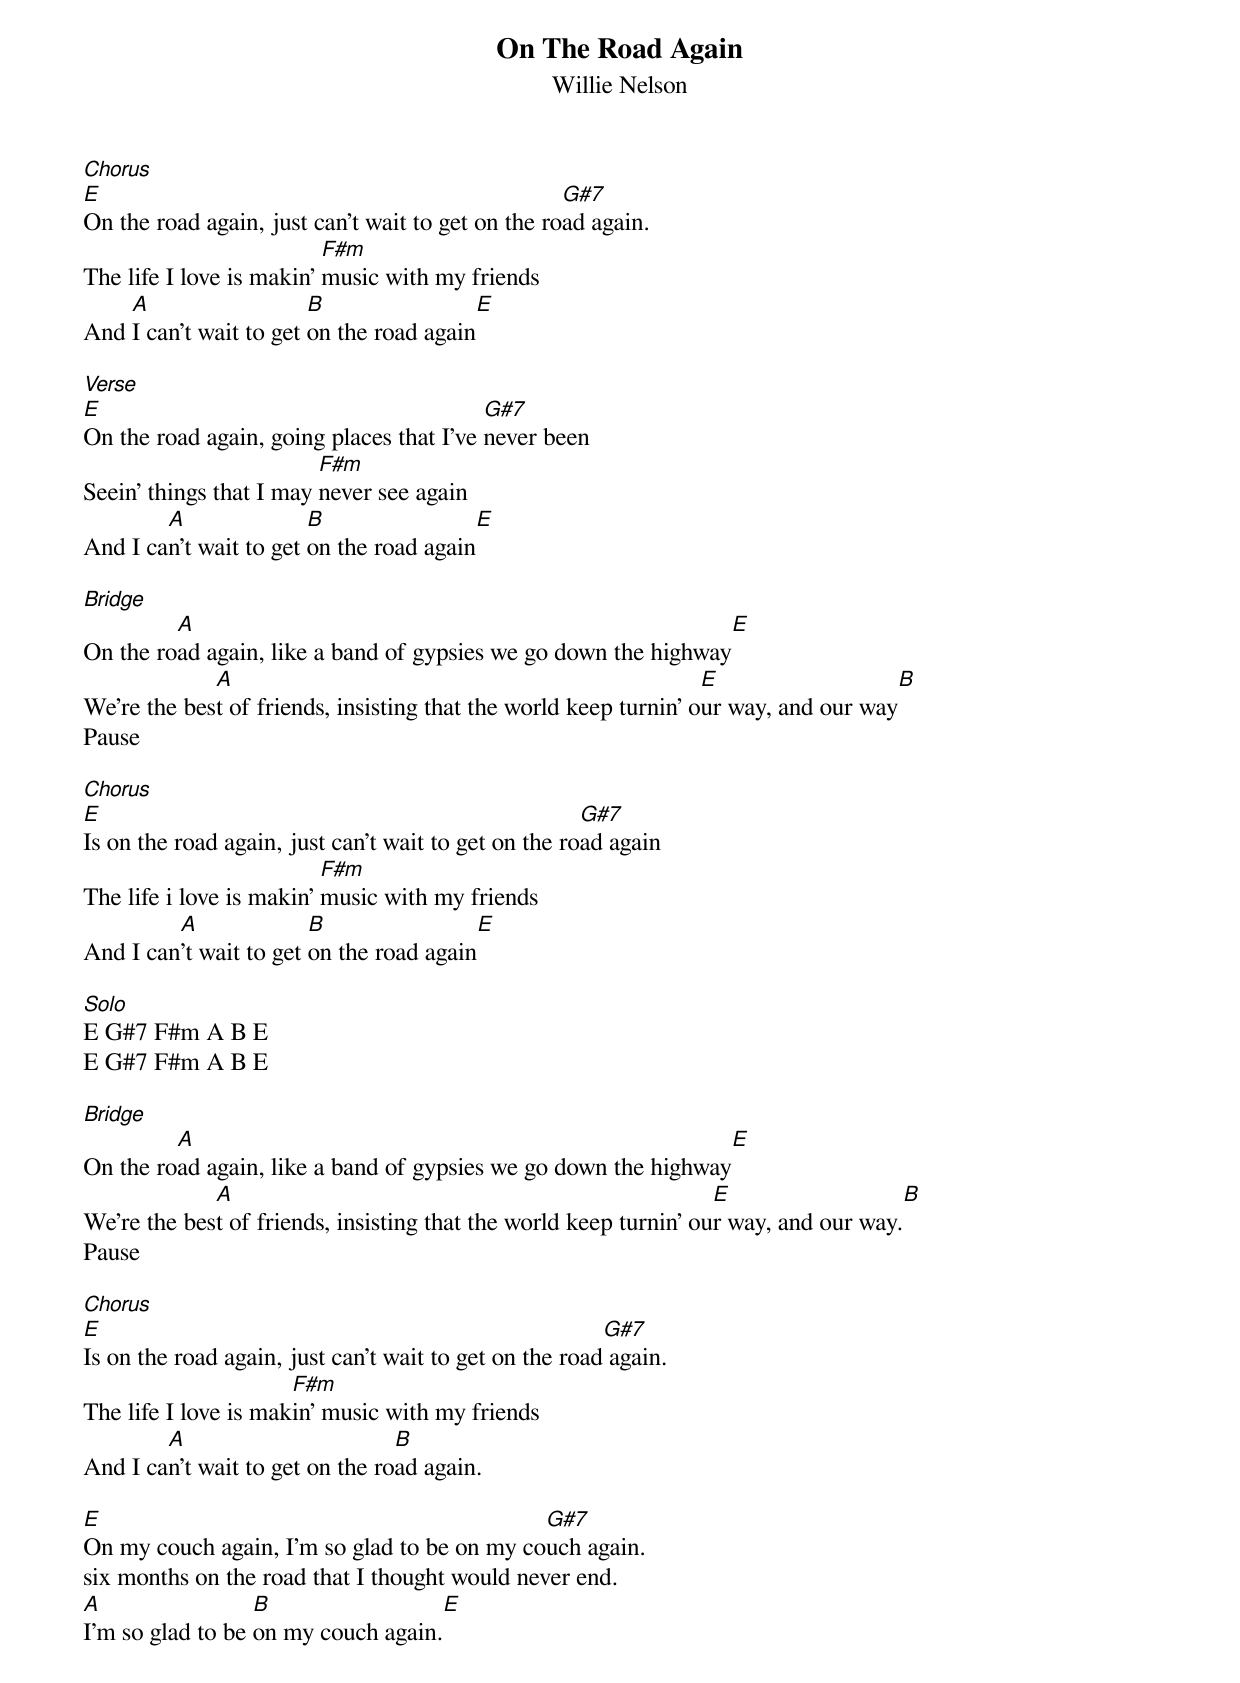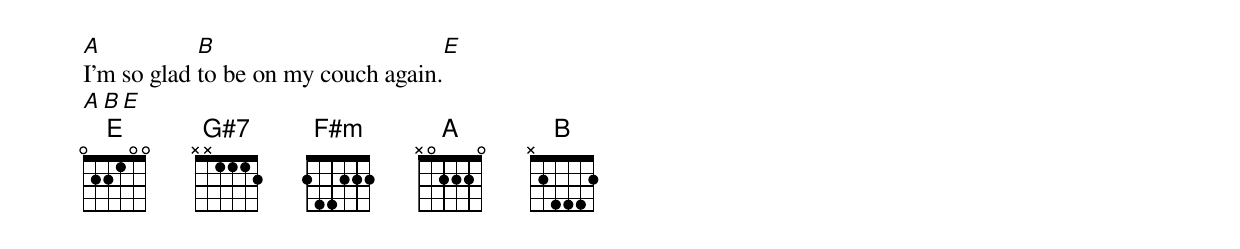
{title:On The Road Again}
{subtitle:Willie Nelson}
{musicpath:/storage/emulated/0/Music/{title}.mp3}
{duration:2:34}
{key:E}
[Chorus]
[E]On the road again, just can't wait to get on the ro[G#7]ad again.
The life I love is makin' [F#m]music with my friends
And [A]I can't wait to get [B]on the road again[E]

[Verse]
[E]On the road again, going places that I've [G#7]never been
Seein' things that I may [F#m]never see again
And I ca[A]n't wait to get [B]on the road again[E]

[Bridge]
On the ro[A]ad again, like a band of gypsies we go down the highway[E]
We're the bes[A]t of friends, insisting that the world keep turnin' o[E]ur way, and our way[B]
Pause

[Chorus]
[E]Is on the road again, just can't wait to get on the ro[G#7]ad again
The life i love is makin' [F#m]music with my friends
And I can[A]'t wait to get [B]on the road again[E]

[Solo]
E G#7 F#m A B E
E G#7 F#m A B E

[Bridge]
On the ro[A]ad again, like a band of gypsies we go down the highway[E]
We're the bes[A]t of friends, insisting that the world keep turnin' ou[E]r way, and our way.[B]
Pause

[Chorus]
[E]Is on the road again, just can't wait to get on the road[G#7] again.
The life I love is mak[F#m]in' music with my friends
And I ca[A]n't wait to get on the ro[B]ad again.

[E]On my couch again, I'm so glad to be on my co[G#7]uch again.
six months on the road that I thought would never end.
[A]I'm so glad to be [B]on my couch again.[E]
[A]I'm so glad [B]to be on my couch again.[E]
[A][B][E]
